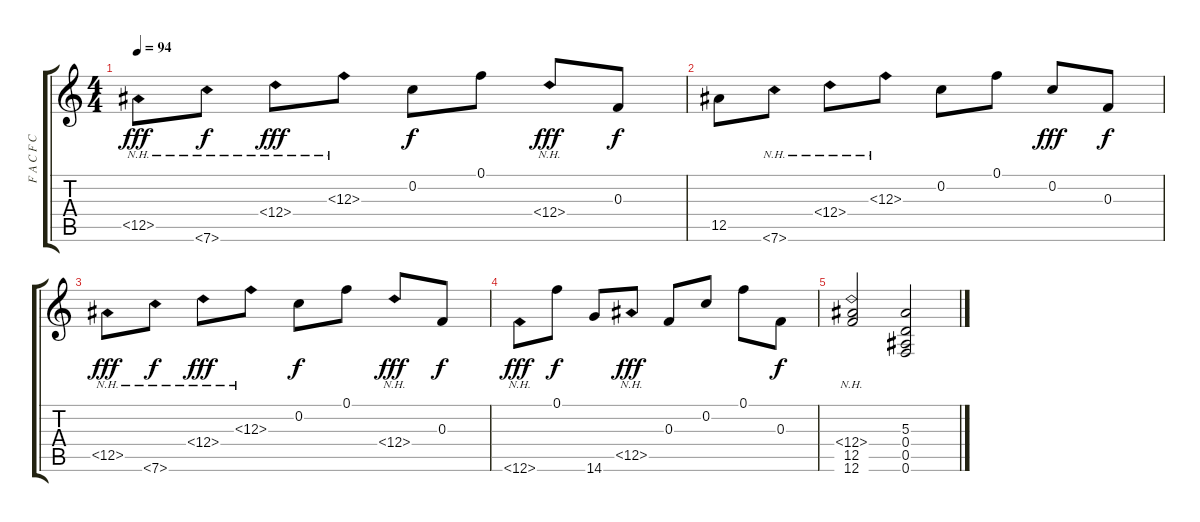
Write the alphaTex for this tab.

\track ("F A C F C F" "F A C F C ") {instrument acousticguitarsteel}
\staff {score tabs}
\tuning (F4 C4 F3 D3 Bb2 F2) {hide}
\ts (4 4)
\tempo 94
\clef g2
\ks c
12.5{nh}.8{dy fff} 7.6{nh}.8{dy f} 12.4{nh}.8{dy fff} 12.3{nh}.8 0.2.8{dy f} 0.1.8 12.4{nh}.8{dy fff} 0.3.8{dy f} |
12.5.8 7.6{nh}.8 12.4{nh}.8 12.3{nh}.8 0.2.8 0.1.8 0.2.8{dy fff} 0.3.8{dy f} |
12.5{nh}.8{dy fff} 7.6{nh}.8{dy f} 12.4{nh}.8{dy fff} 12.3{nh}.8 0.2.8{dy f} 0.1.8 12.4{nh}.8{dy fff} 0.3.8{dy f} |
12.6{nh}.8{dy fff} 0.1.8{dy f} 14.6.8 12.5{nh}.8{dy fff} 0.3.8 0.2.8 0.1.8 0.3.8{dy f} |
(12.4{nh} 12.5 12.6).2 (5.3 0.4 0.5 0.6).2
